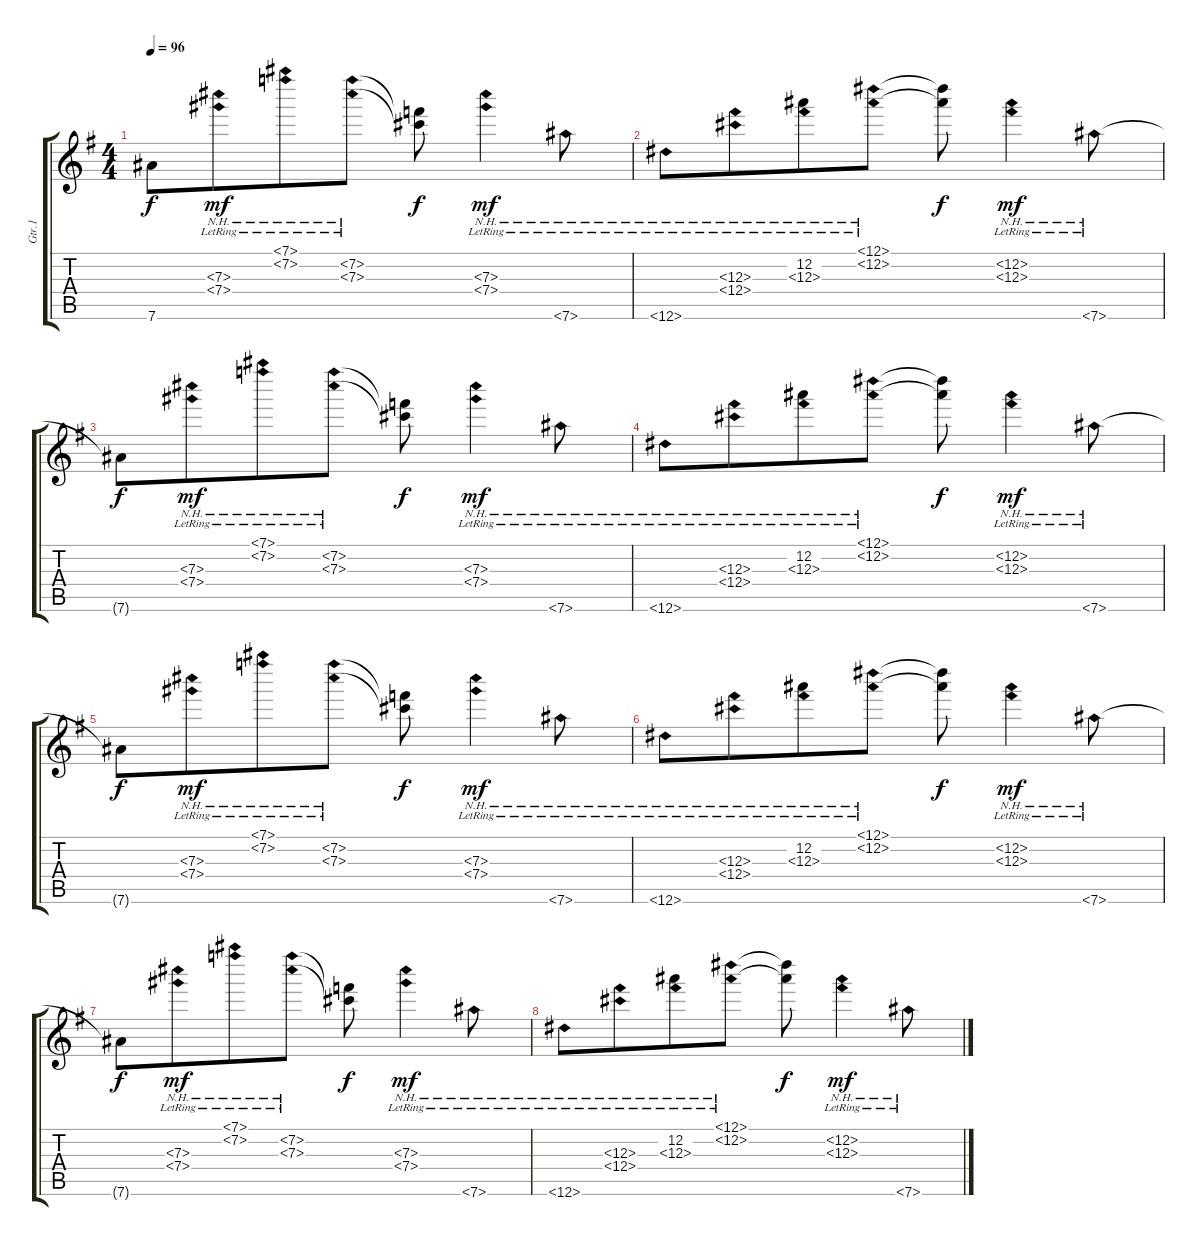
\track ("Gtr.1" "Gtr.1") {instrument acousticguitarnylon}
\staff {score tabs}
\tuning (Eb4 Bb3 Gb3 Db3 Bb2 Eb2) {hide}
\ts (4 4)
\tempo 96
\clef g2
\ks eminor
7.6{t}.8{ot 8vb dy f} (7.3{nh lr} 7.4{nh lr}).8{ot 8vb dy mf beam merge} (7.1{nh lr} 7.2{nh lr}).8{ot 8vb} (7.2{nh lr} 7.3{nh lr}).8{ot 8vb} (7.2{t} 7.3{t}).8{ot 8vb dy f} (7.3{nh lr} 7.4{nh lr}).4{ot 8vb dy mf} 7.6{nh lr}.8{ot 8vb} |
\ks g
12.6{nh lr}.8{ot 8vb} (12.3{nh lr} 12.4{nh lr}).8{ot 8vb beam merge} (12.2{lr} 12.3{nh lr}).8{ot 8vb} (12.1{nh lr} 12.2{nh lr}).8{ot 8vb} (12.1{t} 12.2{t}).8{ot 8vb dy f beam Down} (12.2{nh lr} 12.3{nh lr}).4{ot 8vb dy mf} 7.6{nh lr}.8{ot 8vb} |
\ks eminor
7.6{t}.8{ot 8vb dy f} (7.3{nh lr} 7.4{nh lr}).8{ot 8vb dy mf beam merge} (7.1{nh lr} 7.2{nh lr}).8{ot 8vb} (7.2{nh lr} 7.3{nh lr}).8{ot 8vb} (7.2{t} 7.3{t}).8{ot 8vb dy f} (7.3{nh lr} 7.4{nh lr}).4{ot 8vb dy mf} 7.6{nh lr}.8{ot 8vb} |
\ks g
12.6{nh lr}.8{ot 8vb} (12.3{nh lr} 12.4{nh lr}).8{ot 8vb beam merge} (12.2{lr} 12.3{nh lr}).8{ot 8vb} (12.1{nh lr} 12.2{nh lr}).8{ot 8vb} (12.1{t} 12.2{t}).8{ot 8vb dy f beam Down} (12.2{nh lr} 12.3{nh lr}).4{ot 8vb dy mf} 7.6{nh lr}.8{ot 8vb} |
\ks eminor
7.6{t}.8{ot 8vb dy f} (7.3{nh lr} 7.4{nh lr}).8{ot 8vb dy mf beam merge} (7.1{nh lr} 7.2{nh lr}).8{ot 8vb} (7.2{nh lr} 7.3{nh lr}).8{ot 8vb} (7.2{t} 7.3{t}).8{ot 8vb dy f} (7.3{nh lr} 7.4{nh lr}).4{ot 8vb dy mf} 7.6{nh lr}.8{ot 8vb} |
\ks g
12.6{nh lr}.8{ot 8vb} (12.3{nh lr} 12.4{nh lr}).8{ot 8vb beam merge} (12.2{lr} 12.3{nh lr}).8{ot 8vb} (12.1{nh lr} 12.2{nh lr}).8{ot 8vb} (12.1{t} 12.2{t}).8{ot 8vb dy f beam Down} (12.2{nh lr} 12.3{nh lr}).4{ot 8vb dy mf} 7.6{nh lr}.8{ot 8vb} |
\ks eminor
7.6{t}.8{ot 8vb dy f} (7.3{nh lr} 7.4{nh lr}).8{ot 8vb dy mf beam merge} (7.1{nh lr} 7.2{nh lr}).8{ot 8vb} (7.2{nh lr} 7.3{nh lr}).8{ot 8vb} (7.2{t} 7.3{t}).8{ot 8vb dy f} (7.3{nh lr} 7.4{nh lr}).4{ot 8vb dy mf} 7.6{nh lr}.8{ot 8vb} |
\ks g
12.6{nh lr}.8{ot 8vb} (12.3{nh lr} 12.4{nh lr}).8{ot 8vb beam merge} (12.2{lr} 12.3{nh lr}).8{ot 8vb} (12.1{nh lr} 12.2{nh lr}).8{ot 8vb} (12.1{t} 12.2{t}).8{ot 8vb dy f beam Down} (12.2{nh lr} 12.3{nh lr}).4{ot 8vb dy mf} 7.6{nh lr}.8{ot 8vb}
